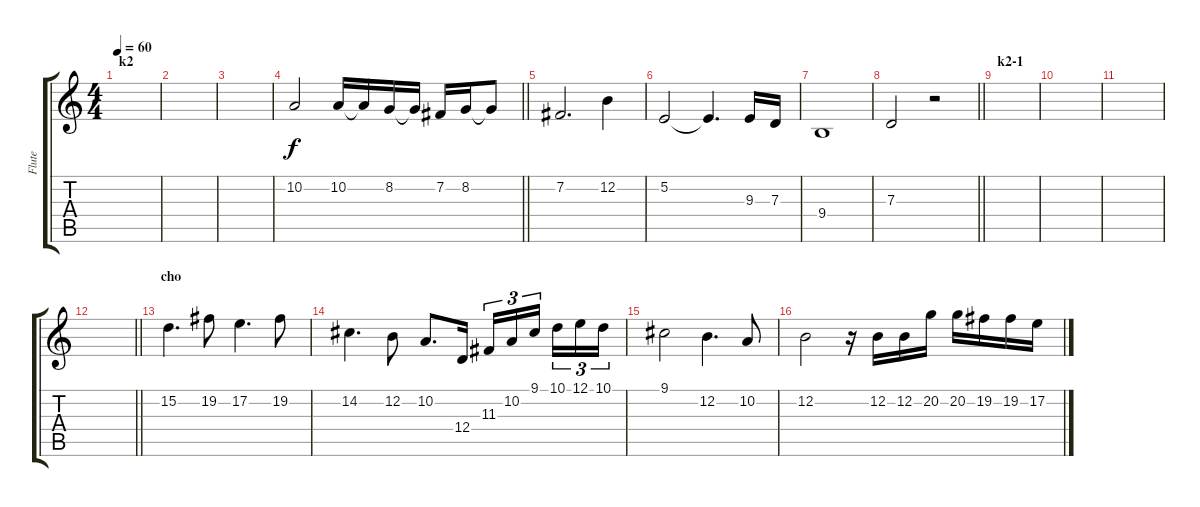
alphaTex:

\track ("Flute" "Flute") {instrument flute}
\staff {score tabs}
\tuning (E4 B3 G3 D3 A2 E2) {hide}
\ts (4 4)
\section ("" "k2")
\tempo 60
\clef g2
\ks c
|
|
|
\barLineRight lightlight
10.2.2 10.2.16 10.2{t}.16 8.2.16 8.2{t}.16 7.2.16 8.2.16 8.2{t}.8 |
7.2.2{d} 12.2.4 |
5.2.2 5.2{t}.4{d} 9.3.16 7.3.16 |
9.4.1 |
\barLineRight lightlight
7.3.2 r.2 |
\section ("" "k2-1")
|
|
|
\barLineRight lightlight
|
\section ("" "cho")
15.2.4{d} 19.2.8 17.2.4{d} 19.2.8 |
14.2.4{d} 12.2.8 10.2.8{d} 12.4.16 11.3.16{tu (3 2)} 10.2.16{tu (3 2)} 9.1.16{tu (3 2) beam splitsecondary} 10.1.16{tu (3 2)} 12.1.16{tu (3 2)} 10.1.16{tu (3 2)} |
9.1.2 12.2.4{d} 10.2.8 |
12.2.2 r.16 12.2.16 12.2.16 20.2.16 20.2.16 19.2.16 19.2.16 17.2.16
